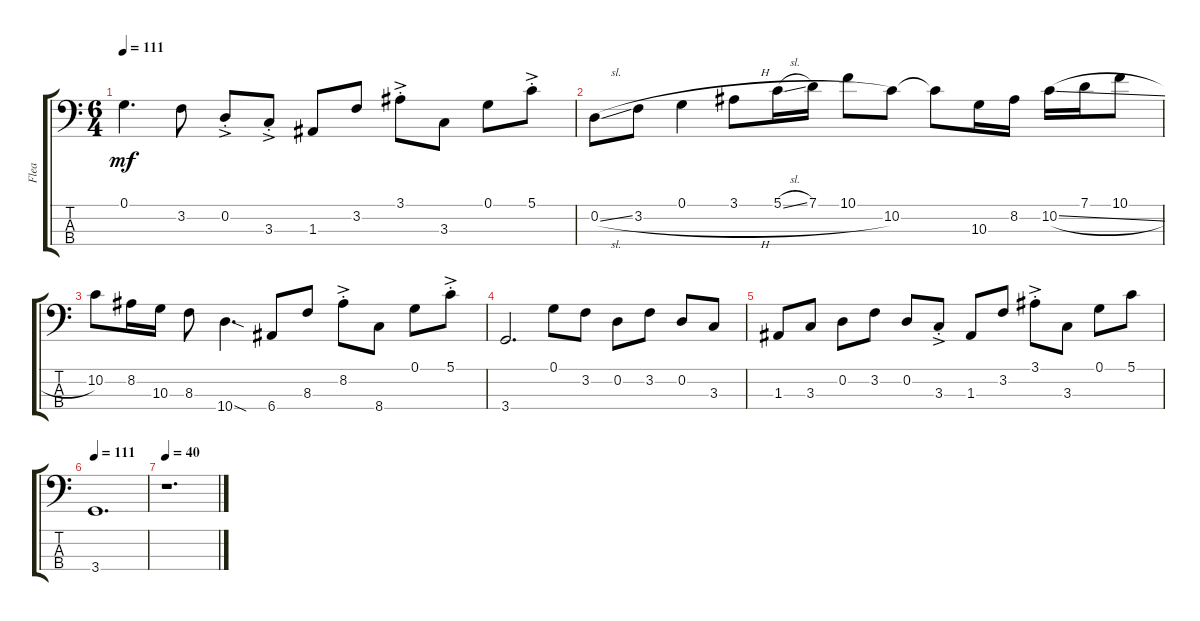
\track ("Flea" "Flea") {instrument electricbassfinger}
\staff {score tabs}
\tuning (G2 D2 A1 E1) {hide}
\ts (6 4)
\tempo 111
\clef f4
\ks c
0.1.4{d dy mf} 3.2.8 0.2{ac st}.8 3.3{ac st}.8 1.3.8 3.2.8 3.1{ac st}.8 3.3.8 0.1.8 5.1{ac st}.8 |
0.2{sl}.8 3.2{h}.8 0.1.4 3.1.8 5.1{sl}.16 7.1.16 10.1.8 10.2.8 10.2{t}.8 10.3.16 8.2.16 10.2{sl}.16 7.1.16 10.1.8 |
10.2.8 8.2.16 10.3.16 8.3.8 10.4{sod}.4{d} 6.4.8 8.3.8 8.2{ac st}.8 8.4.8 0.1.8 5.1{ac st}.8 |
3.4.2{d} 0.1.8 3.2.8 0.2.8 3.2.8 0.2.8 3.3.8 |
1.3.8 3.3.8 0.2.8 3.2.8 0.2.8 3.3{ac st}.8 1.3.8 3.2.8 3.1{ac st}.8 3.3.8 0.1.8 5.1.8 |
\tempo 111
3.4.1{d} |
\tempo 40
r.1{d}
